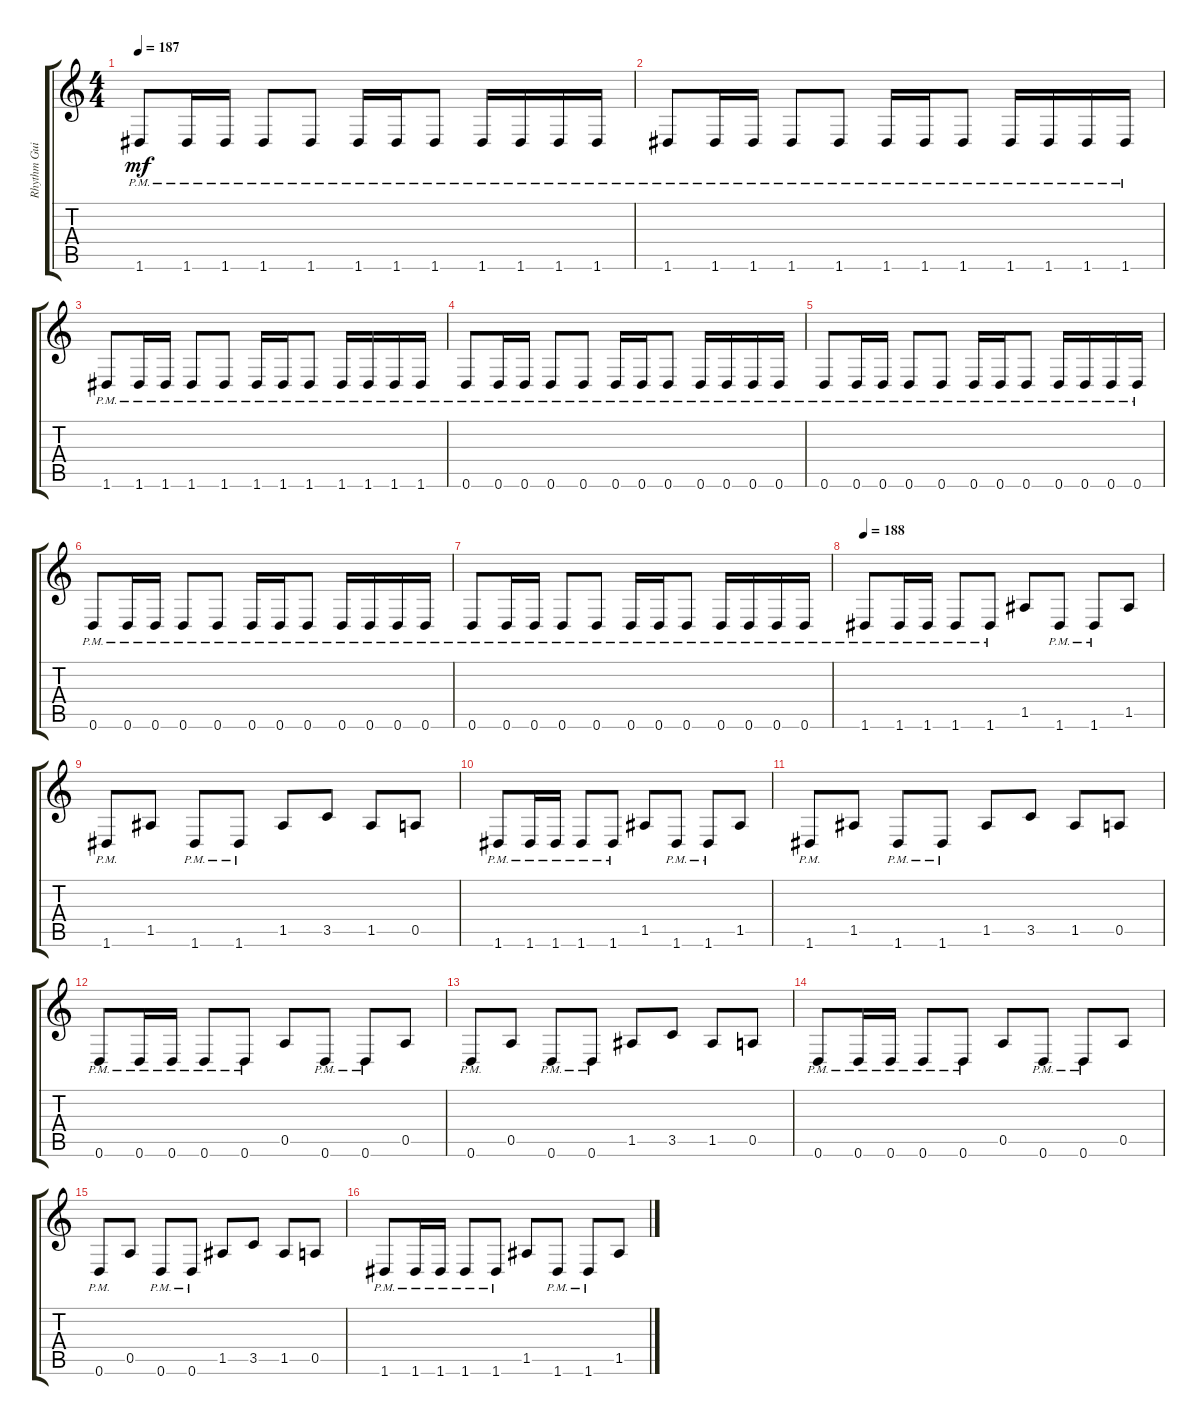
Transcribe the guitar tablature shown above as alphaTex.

\track ("Rhythm Guitar" "Rhythm Gui") {instrument distortionguitar}
\staff {score tabs}
\tuning (E4 B3 G3 D3 A2 D2) {hide}
\ts (4 4)
\tempo 187
\clef g2
\ks c
1.6{pm}.8{dy mf} 1.6{pm}.16 1.6{pm}.16 1.6{pm}.8 1.6{pm}.8 1.6{pm}.16 1.6{pm}.16 1.6{pm}.8 1.6{pm}.16 1.6{pm}.16 1.6{pm}.16 1.6{pm}.16 |
1.6{pm}.8 1.6{pm}.16 1.6{pm}.16 1.6{pm}.8 1.6{pm}.8 1.6{pm}.16 1.6{pm}.16 1.6{pm}.8 1.6{pm}.16 1.6{pm}.16 1.6{pm}.16 1.6{pm}.16 |
1.6{pm}.8 1.6{pm}.16 1.6{pm}.16 1.6{pm}.8 1.6{pm}.8 1.6{pm}.16 1.6{pm}.16 1.6{pm}.8 1.6{pm}.16 1.6{pm}.16 1.6{pm}.16 1.6{pm}.16 |
0.6{pm}.8 0.6{pm}.16 0.6{pm}.16 0.6{pm}.8 0.6{pm}.8 0.6{pm}.16 0.6{pm}.16 0.6{pm}.8 0.6{pm}.16 0.6{pm}.16 0.6{pm}.16 0.6{pm}.16 |
0.6{pm}.8 0.6{pm}.16 0.6{pm}.16 0.6{pm}.8 0.6{pm}.8 0.6{pm}.16 0.6{pm}.16 0.6{pm}.8 0.6{pm}.16 0.6{pm}.16 0.6{pm}.16 0.6{pm}.16 |
0.6{pm}.8 0.6{pm}.16 0.6{pm}.16 0.6{pm}.8 0.6{pm}.8 0.6{pm}.16 0.6{pm}.16 0.6{pm}.8 0.6{pm}.16 0.6{pm}.16 0.6{pm}.16 0.6{pm}.16 |
0.6{pm}.8 0.6{pm}.16 0.6{pm}.16 0.6{pm}.8 0.6{pm}.8 0.6{pm}.16 0.6{pm}.16 0.6{pm}.8 0.6{pm}.16 0.6{pm}.16 0.6{pm}.16 0.6{pm}.16 |
\tempo 188
1.6{pm}.8 1.6{pm}.16 1.6{pm}.16 1.6{pm}.8 1.6{pm}.8 1.5.8 1.6{pm}.8 1.6{pm}.8 1.5.8 |
1.6{pm}.8 1.5.8 1.6{pm}.8 1.6{pm}.8 1.5.8 3.5.8 1.5.8 0.5.8 |
1.6{pm}.8 1.6{pm}.16 1.6{pm}.16 1.6{pm}.8 1.6{pm}.8 1.5.8 1.6{pm}.8 1.6{pm}.8 1.5.8 |
1.6{pm}.8 1.5.8 1.6{pm}.8 1.6{pm}.8 1.5.8 3.5.8 1.5.8 0.5.8 |
0.6{pm}.8 0.6{pm}.16 0.6{pm}.16 0.6{pm}.8 0.6{pm}.8 0.5.8 0.6{pm}.8 0.6{pm}.8 0.5.8 |
0.6{pm}.8 0.5.8 0.6{pm}.8 0.6{pm}.8 1.5.8 3.5.8 1.5.8 0.5.8 |
0.6{pm}.8 0.6{pm}.16 0.6{pm}.16 0.6{pm}.8 0.6{pm}.8 0.5.8 0.6{pm}.8 0.6{pm}.8 0.5.8 |
0.6{pm}.8 0.5.8 0.6{pm}.8 0.6{pm}.8 1.5.8 3.5.8 1.5.8 0.5.8 |
1.6{pm}.8 1.6{pm}.16 1.6{pm}.16 1.6{pm}.8 1.6{pm}.8 1.5.8 1.6{pm}.8 1.6{pm}.8 1.5.8
